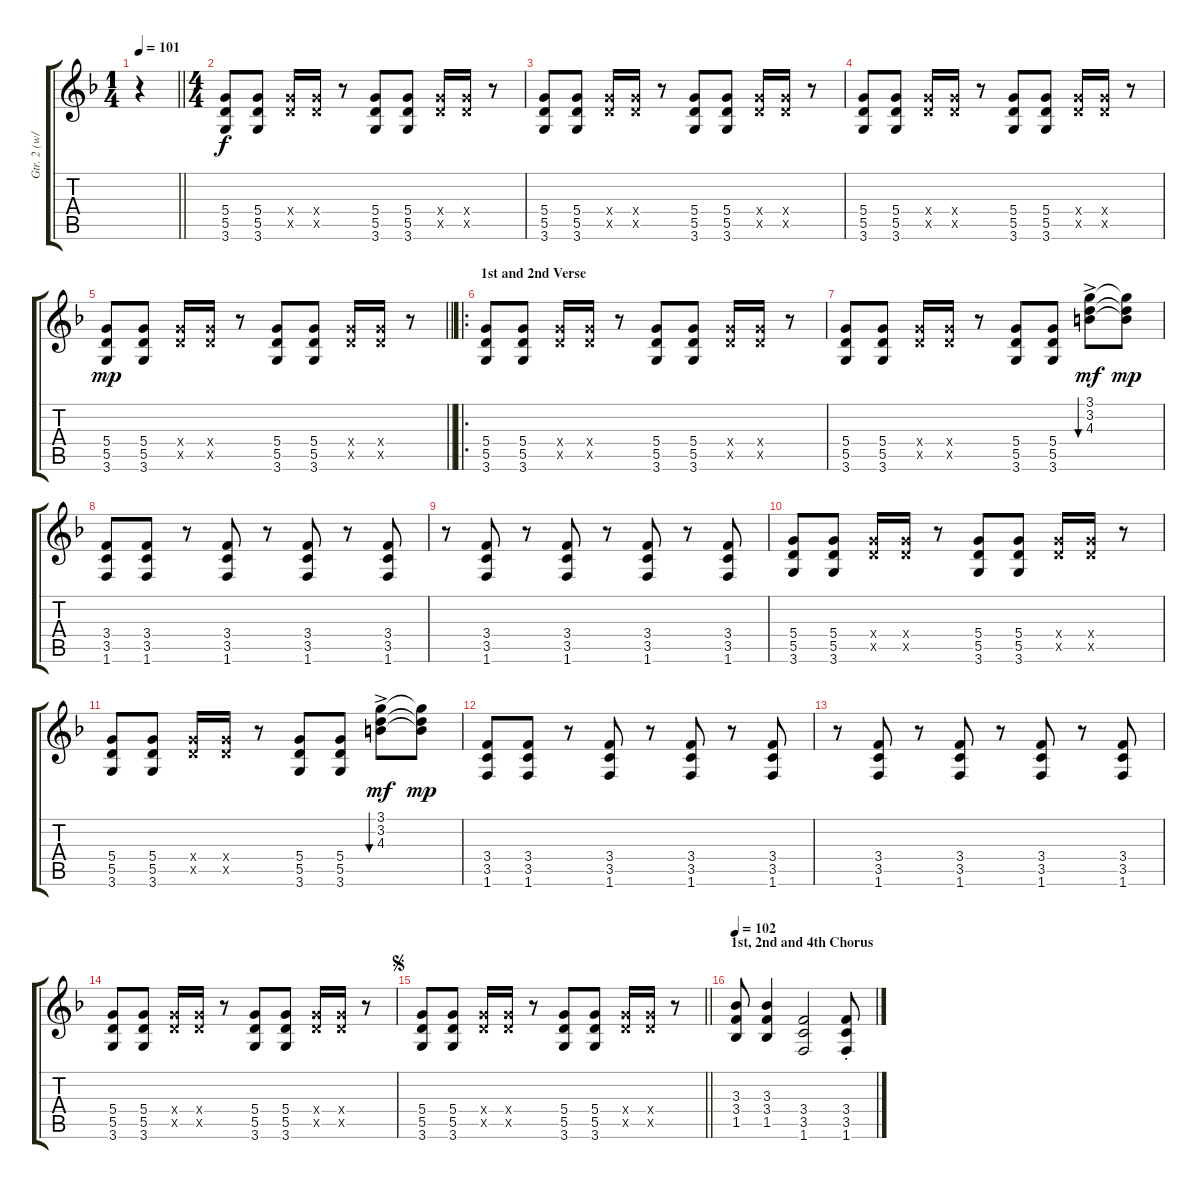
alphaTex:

\track ("Gtr. 2 (w/ chorus)" "Gtr. 2 (w/") {instrument electricguitarclean}
\staff {score tabs}
\tuning (E4 B3 G3 D3 A2 E2) {hide}
\ts (1 4)
\tempo 101
\clef g2
\barLineRight lightlight
\ks f
r.4{dy f instrument electricguitarclean} |
\ts (4 4)
(5.4 5.5 3.6).8 (5.4 5.5 3.6).8 (5.4{x} 5.5{x}).16 (5.4{x} 5.5{x}).16 r.8 (5.4 5.5 3.6).8 (5.4 5.5 3.6).8 (5.4{x} 5.5{x}).16 (5.4{x} 5.5{x}).16 r.8 |
(5.4 5.5 3.6).8 (5.4 5.5 3.6).8 (5.4{x} 5.5{x}).16 (5.4{x} 5.5{x}).16 r.8 (5.4 5.5 3.6).8 (5.4 5.5 3.6).8 (5.4{x} 5.5{x}).16 (5.4{x} 5.5{x}).16 r.8 |
(5.4 5.5 3.6).8 (5.4 5.5 3.6).8 (5.4{x} 5.5{x}).16 (5.4{x} 5.5{x}).16 r.8 (5.4 5.5 3.6).8 (5.4 5.5 3.6).8 (5.4{x} 5.5{x}).16 (5.4{x} 5.5{x}).16 r.8 |
\barLineRight lightlight
(5.4 5.5 3.6).8{dy mp} (5.4 5.5 3.6).8 (5.4{x} 5.5{x}).16 (5.4{x} 5.5{x}).16 r.8 (5.4 5.5 3.6).8 (5.4 5.5 3.6).8 (5.4{x} 5.5{x}).16 (5.4{x} 5.5{x}).16 r.8 |
\ro
\section ("" "1st and 2nd Verse")
(5.4 5.5 3.6).8 (5.4 5.5 3.6).8 (5.4{x} 5.5{x}).16 (5.4{x} 5.5{x}).16 r.8 (5.4 5.5 3.6).8 (5.4 5.5 3.6).8 (5.4{x} 5.5{x}).16 (5.4{x} 5.5{x}).16 r.8 |
(5.4 5.5 3.6).8 (5.4 5.5 3.6).8 (5.4{x} 5.5{x}).16 (5.4{x} 5.5{x}).16 r.8 (5.4 5.5 3.6).8 (5.4 5.5 3.6).8 (3.1{ac} 3.2{ac} 4.3{ac}).8{bu 30 dy mf} (3.1{t} 3.2{t} 4.3{t}).8{dy mp} |
(3.4 3.5 1.6).8 (3.4 3.5 1.6).8 r.8 (3.4 3.5 1.6).8 r.8 (3.4 3.5 1.6).8 r.8 (3.4 3.5 1.6).8 |
r.8 (3.4 3.5 1.6).8 r.8 (3.4 3.5 1.6).8 r.8 (3.4 3.5 1.6).8 r.8 (3.4 3.5 1.6).8 |
(5.4 5.5 3.6).8 (5.4 5.5 3.6).8 (5.4{x} 5.5{x}).16 (5.4{x} 5.5{x}).16 r.8 (5.4 5.5 3.6).8 (5.4 5.5 3.6).8 (5.4{x} 5.5{x}).16 (5.4{x} 5.5{x}).16 r.8 |
(5.4 5.5 3.6).8 (5.4 5.5 3.6).8 (5.4{x} 5.5{x}).16 (5.4{x} 5.5{x}).16 r.8 (5.4 5.5 3.6).8 (5.4 5.5 3.6).8 (3.1{ac} 3.2{ac} 4.3{ac}).8{bu 30 dy mf} (3.1{t} 3.2{t} 4.3{t}).8{dy mp} |
(3.4 3.5 1.6).8 (3.4 3.5 1.6).8 r.8 (3.4 3.5 1.6).8 r.8 (3.4 3.5 1.6).8 r.8 (3.4 3.5 1.6).8 |
r.8 (3.4 3.5 1.6).8 r.8 (3.4 3.5 1.6).8 r.8 (3.4 3.5 1.6).8 r.8 (3.4 3.5 1.6).8 |
(5.4 5.5 3.6).8 (5.4 5.5 3.6).8 (5.4{x} 5.5{x}).16 (5.4{x} 5.5{x}).16 r.8 (5.4 5.5 3.6).8 (5.4 5.5 3.6).8 (5.4{x} 5.5{x}).16 (5.4{x} 5.5{x}).16 r.8 |
\jump segno
\barLineRight lightlight
(5.4 5.5 3.6).8 (5.4 5.5 3.6).8 (5.4{x} 5.5{x}).16 (5.4{x} 5.5{x}).16 r.8 (5.4 5.5 3.6).8 (5.4 5.5 3.6).8 (5.4{x} 5.5{x}).16 (5.4{x} 5.5{x}).16 r.8 |
\section ("" "1st, 2nd and 4th Chorus")
\tempo 102
(3.3 3.4 1.5).8 (3.3 3.4 1.5).4 (3.4 3.5 1.6).2 (3.4{st} 3.5{st} 1.6{st}).8
